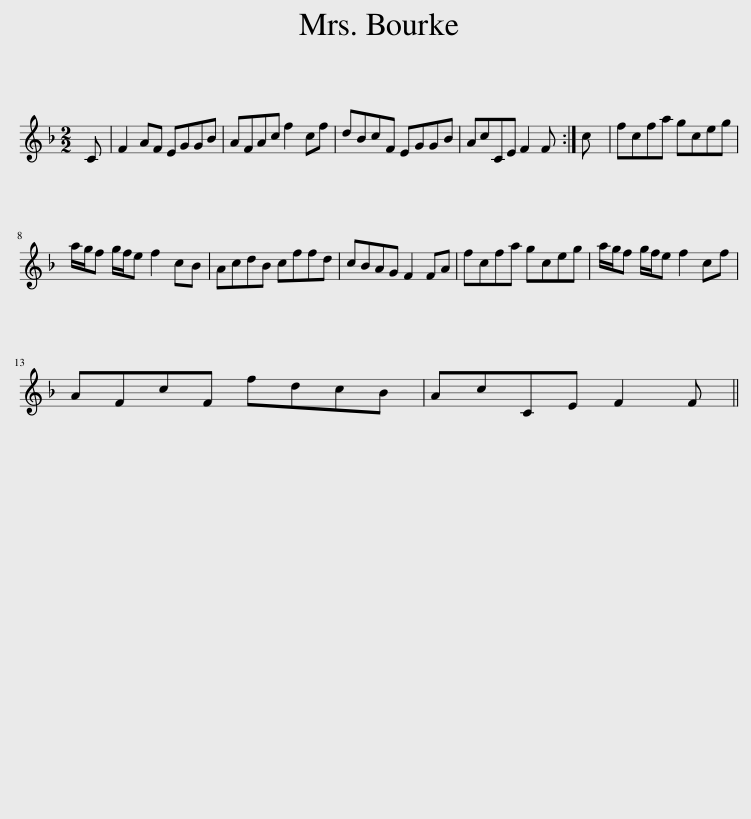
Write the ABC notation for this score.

X:1
L:1/8
M:2/2
I:linebreak $
K:F
V:1 treble
V:1
 C | F2 AF EGGB | AFAc f2 cf | dBcF EGGB | AcCE F2 F :| %5
 c | fcfa gceg |$ a/g/f g/f/e f2 cB | AcdB cffd | cBAG F2 FA | %10
 fcfa gceg | a/g/f g/f/e f2 cf |$ AFcF fdcB | AcCE F2 F || %14
